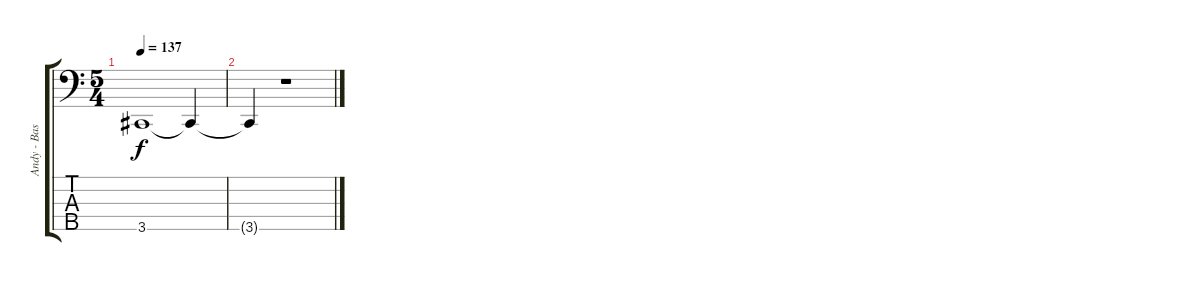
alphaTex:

\track ("Andy - Bass" "Andy - Bas") {instrument fretlessbass}
\staff {score tabs}
\tuning (Gb2 Db2 Ab1 Eb1 Bb0) {hide}
\ts (5 4)
\tempo 137
\clef f4
\ks c
3.5{t}.1{dy f} 3.5{t}.4 |
3.5{t}.4 r.1
